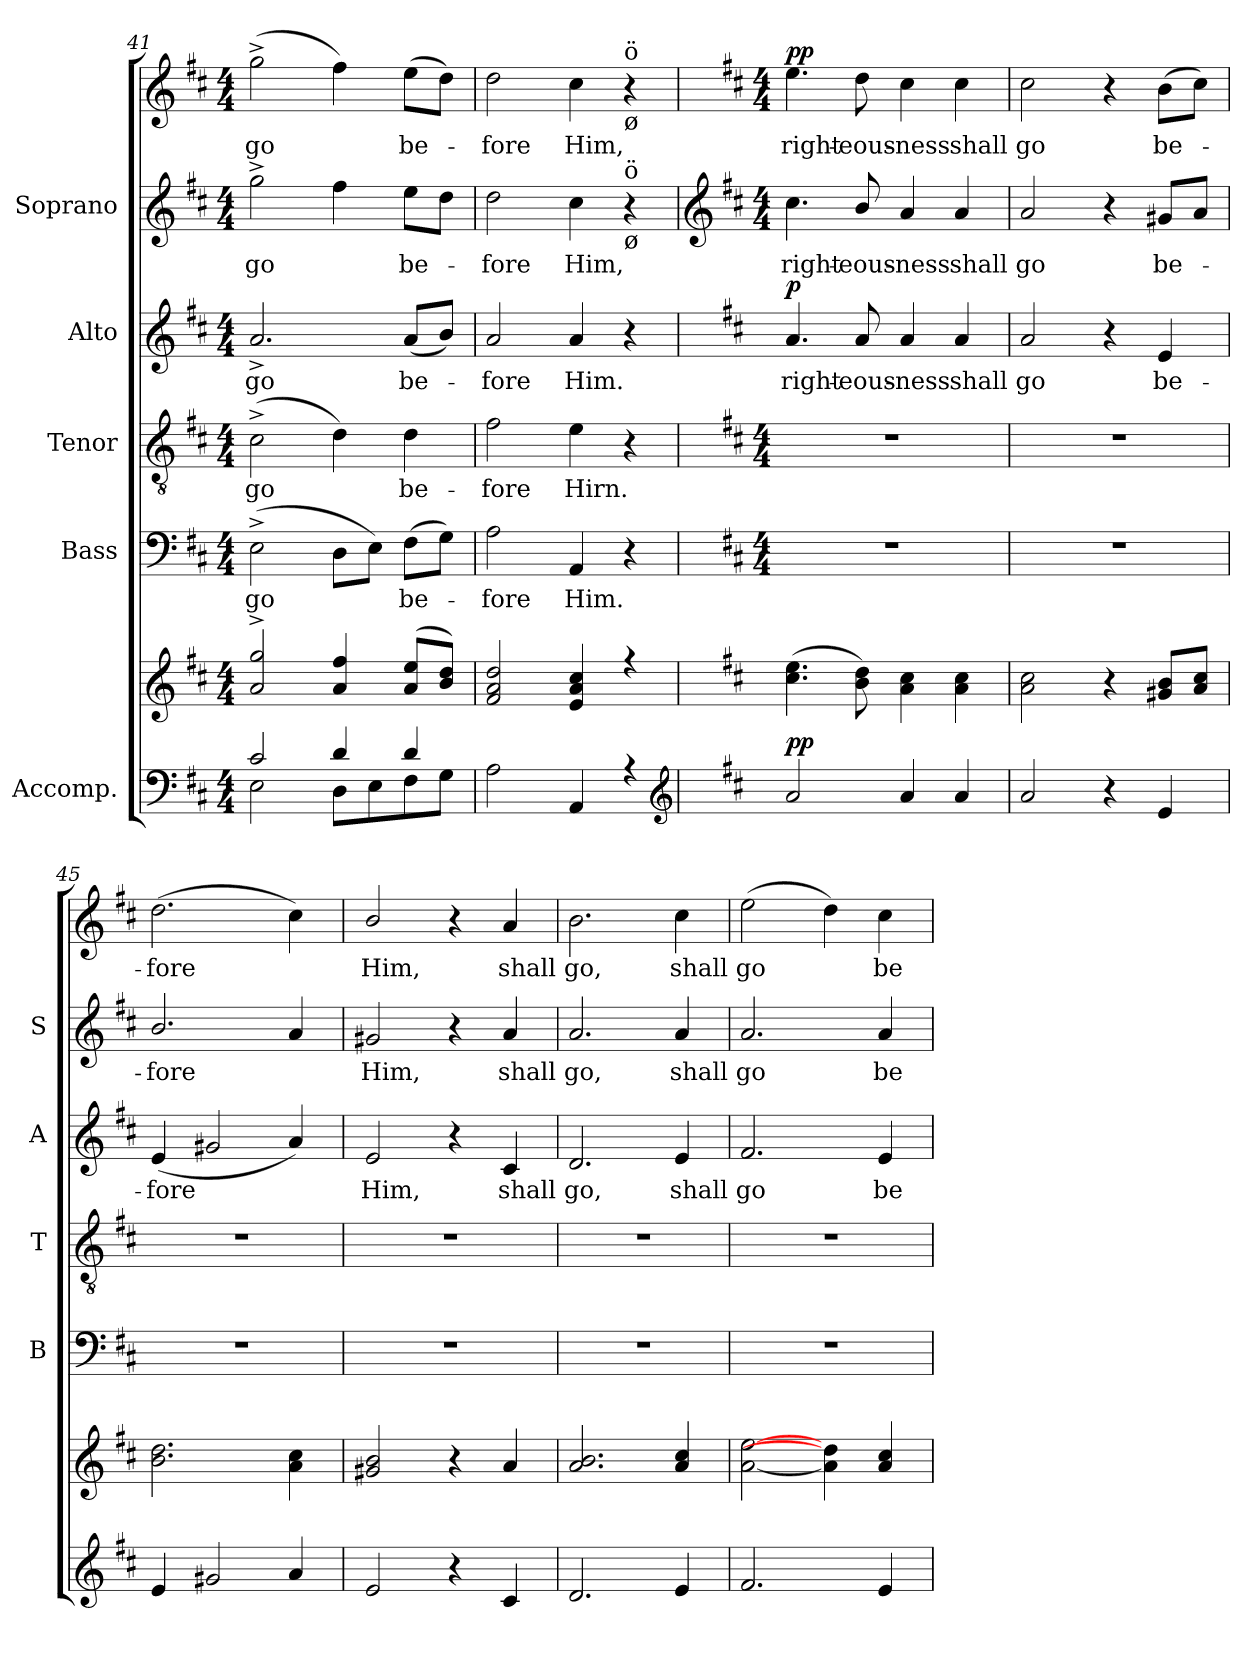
**kern	**kern	**dynam	**kern	**text	**kern	**text	**kern	**text	**dynam	**kern	**text	**kern	**text	**dynam
*part5	*part5	*part5	*part4	*part4	*part3	*part3	*part2	*part2	*part2	*part1	*part1	*part1	*part1	*part1
*staff7	*staff6	*staff6/7	*staff5	*staff5	*staff4	*staff4	*staff3	*staff3	*staff3	*staff2	*staff2	*staff1	*staff1	*staff1/2
*I"Accomp.	*	*	*I"Bass	*	*I"Tenor	*	*I"Alto	*	*	*I"Soprano	*	*	*	*
*	*	*	*I'B	*	*I'T	*	*I'A	*	*	*I'S	*	*	*	*
*clefF4	*clefG2	*	*clefF4	*	*clefGv2	*	*clefG2	*	*	*	*	*clefG2	*	*
*k[f#c#]	*k[f#c#]	*	*k[f#c#]	*	*k[f#c#]	*	*k[f#c#]	*	*	*k[f#c#]	*	*k[f#c#]	*	*
*D:	*D:	*	*D:	*	*D:	*	*D:	*	*	*D:	*	*D:	*	*
*M4/4	*M4/4	*	*M4/4	*	*M4/4	*	*M4/4	*	*	*M4/4	*	*M4/4	*	*
=41	=41	=41	=41	=41	=41	=41	=41	=41	=41	=41	=41	=41	=41	=41
*^	*^	*	*	*	*	*	*	*	*	*	*	*	*	*
!	!	!	!	!	!	!LO:LY:b	!	!LO:LY:b	!	!LO:LY:b	!	!	!LO:LY:b	!	!LO:LY:b	!
2c#/	2E\	2a^ 2gg^	1ryy	.	(>2E^	go	(>2c#^	go	2.a^	go	.	2gg^	go	(>2gg^	go	.
4d/	8D\L	4a/ 4ff#/	.	.	8DL	.	4d)	.	.	.	.	4ff#	.	4ff#)	.	.
.	8E\	.	.	.	8EJ)	.	.	.	.	.	.	.	.	.	.	.
!	!	!	!	!	!	!LO:LY:b	!	!LO:LY:b	!	!LO:LY:b	!	!	!LO:LY:b	!	!LO:LY:b	!
4d/	8F#\	(>8a/ 8ee/L	.	.	(>8F#L	be-	4d	be-	(<8aL	be-	.	8eeL	be-	(>8eeL	be-	.
.	8G\J	8b/ 8dd/J)	.	.	8GJ)	.	.	.	8bJ)	.	.	8ddJ	.	8ddJ)	.	.
=42	=42	=42	=42	=42	=42	=42	=42	=42	=42	=42	=42	=42	=42	=42	=42	=42
!	!	!	!	!	!	!LO:LY:b	!	!LO:LY:b	!	!LO:LY:b	!	!	!LO:LY:b	!	!LO:LY:b	!
2A\	1ryy	2f#/ 2a/ 2dd/	1ryy	.	2A	fore	2f#	fore	2a	fore	.	2dd	fore	2dd	fore	.
!	!	!	!	!	!	!LO:LY:b	!	!LO:LY:b	!	!LO:LY:b	!	!	!LO:LY:b	!	!LO:LY:b	!
4AA/	.	4e/ 4a/ 4cc#/	.	.	4AA	Him.	4e	Hirn.	4a	Him.	.	4cc#	Him,	4cc#	Him,	.
!	!	!	!	!	!	!	!	!	!	!	!	!	!	!LO:TX:b:t=ø	!	!
!	!	!	!	!	!	!	!	!	!	!	!	!	!	!LO:TX:a:t=ö	!	!
!	!	!	!	!	!	!	!	!	!	!	!	!LO:TX:b:t=ø	!	!	!	!
!	!	!	!	!	!	!	!	!	!	!	!	!LO:TX:a:t=ö	!	!	!	!
4r	.	4r	.	.	4r	.	4r	.	4r	.	.	4r	.	4r	.	.
*v	*v	*	*	*	*	*	*	*	*	*	*	*	*	*	*	*
*	*v	*v	*	*	*	*	*	*	*	*	*	*	*	*	*
*clefG2	*	*	*	*	*	*	*	*	*	*	*	*	*	*
!!LO:LB:g=z
=43	=43	=43	=43	=43	=43	=43	=43	=43	=43	=43	=43	=43	=43	=43
*	*	*	*	*	*	*	*	*	*	*clefG2	*	*	*	*
*	*	*	*	*	*	*	*	*	*	*k[f#c#]	*	*k[f#c#]	*	*
*	*	*	*	*	*	*	*	*	*	*D:	*	*D:	*	*
*	*	*	*M4/4	*	*M4/4	*	*	*	*	*M4/4	*	*M4/4	*	*
!	!	!LO:DY:a=2	!	!	!	!	!	!LO:LY:b	!	!	!LO:LY:b	!	!LO:LY:b	!
!	!	!LO:DY:n=1:b	!	!	!	!	!	!	!LO:DY:b	!	!	!	!	!LO:DY:b=2
!	!	!	!	!	!	!	!	!	!	!	!	!	!	!LO:DY:n=1:b
2a	(>4.cc# 4.ee	p p	1r	.	1r	.	4.a	right-	p	4.cc#	right-	4.ee	right-	p p
!	!	!	!	!	!	!	!	!LO:LY:b	!	!	!LO:LY:b	!	!LO:LY:b	!
.	8b 8dd)	.	.	.	.	.	8a	-eous-	.	8b/	-eous-	8dd	-eous-	.
!	!	!	!	!	!	!	!	!LO:LY:b	!	!	!LO:LY:b	!	!LO:LY:b	!
4a	4a 4cc#	.	.	.	.	.	4a	-ness	.	4a	-ness	4cc#	-ness	.
!	!	!	!	!	!	!	!	!LO:LY:b	!	!	!LO:LY:b	!	!LO:LY:b	!
4a	4a 4cc#	.	.	.	.	.	4a	shall	.	4a	shall	4cc#	shall	.
=44	=44	=44	=44	=44	=44	=44	=44	=44	=44	=44	=44	=44	=44	=44
!	!	!	!	!	!	!	!	!LO:LY:b	!	!	!LO:LY:b	!	!LO:LY:b	!
2a	2a 2cc#	.	1r	.	1r	.	2a	go	.	2a	go	2cc#	go	.
4r	4r	.	.	.	.	.	4r	.	.	4r	.	4r	.	.
!	!	!	!	!	!	!	!	!LO:LY:b	!	!	!LO:LY:b	!	!LO:LY:b	!
4e	8g#X 8bL	.	.	.	.	.	4e	be-	.	8g#XL	be-	(>8bL	be-	.
.	8a 8cc#J	.	.	.	.	.	.	.	.	8aJ	.	8cc#J)	.	.
=45	=45	=45	=45	=45	=45	=45	=45	=45	=45	=45	=45	=45	=45	=45
!	!	!	!	!	!	!	!	!LO:LY:b	!	!	!LO:LY:b	!	!LO:LY:b	!
4e	2.b 2.dd	.	1r	.	1r	.	(<4e	-fore	.	2.b/	fore	(>2.dd	fore	.
2g#X	.	.	.	.	.	.	2g#X	.	.	.	.	.	.	.
4a	4a 4cc#	.	.	.	.	.	4a)	.	.	4a	.	4cc#)	.	.
=46	=46	=46	=46	=46	=46	=46	=46	=46	=46	=46	=46	=46	=46	=46
!	!	!	!	!	!	!	!	!LO:LY:b	!	!	!LO:LY:b	!	!LO:LY:b	!
2e	2g#X 2b	.	1r	.	1r	.	2e	Him,	.	2g#X	Him,	2b/	Him,	.
4r	4r	.	.	.	.	.	4r	.	.	4r	.	4r	.	.
!	!	!	!	!	!	!	!	!LO:LY:b	!	!	!LO:LY:b	!	!LO:LY:b	!
4c#	4a	.	.	.	.	.	4c#	shall	.	4a	shall	4a	shall	.
=47	=47	=47	=47	=47	=47	=47	=47	=47	=47	=47	=47	=47	=47	=47
!	!	!	!	!	!	!	!	!LO:LY:b	!	!	!LO:LY:b	!	!LO:LY:b	!
2.d	2.a 2.b	.	1r	.	1r	.	2.d	go,	.	2.a	go,	2.b	go,	.
!	!	!	!	!	!	!	!	!LO:LY:b	!	!	!LO:LY:b	!	!LO:LY:b	!
4e	4a/ 4cc#/	.	.	.	.	.	4e	shall	.	4a	shall	4cc#	shall	.
=48	=48	=48	=48	=48	=48	=48	=48	=48	=48	=48	=48	=48	=48	=48
!	!	!	!	!	!	!	!	!LO:LY:b	!	!	!LO:LY:b	!	!LO:LY:b	!
2.f#	[2a\ [2ee\	.	1r	.	1r	.	2.f#	go	.	2.a	-go	(>2ee	go	.
.	4a\] 4dd\]	.	.	.	.	.	.	.	.	.	.	4dd)	.	.
!	!	!	!	!	!	!	!	!LO:LY:b	!	!	!LO:LY:b	!	!LO:LY:b	!
4e	4a/ 4cc#/	.	.	.	.	.	4e	be-	.	4a	be-	4cc#	be-	.
=	=	=	=	=	=	=	=	=	=	=	=	=	=	=
*-	*-	*-	*-	*-	*-	*-	*-	*-	*-	*-	*-	*-	*-	*-
